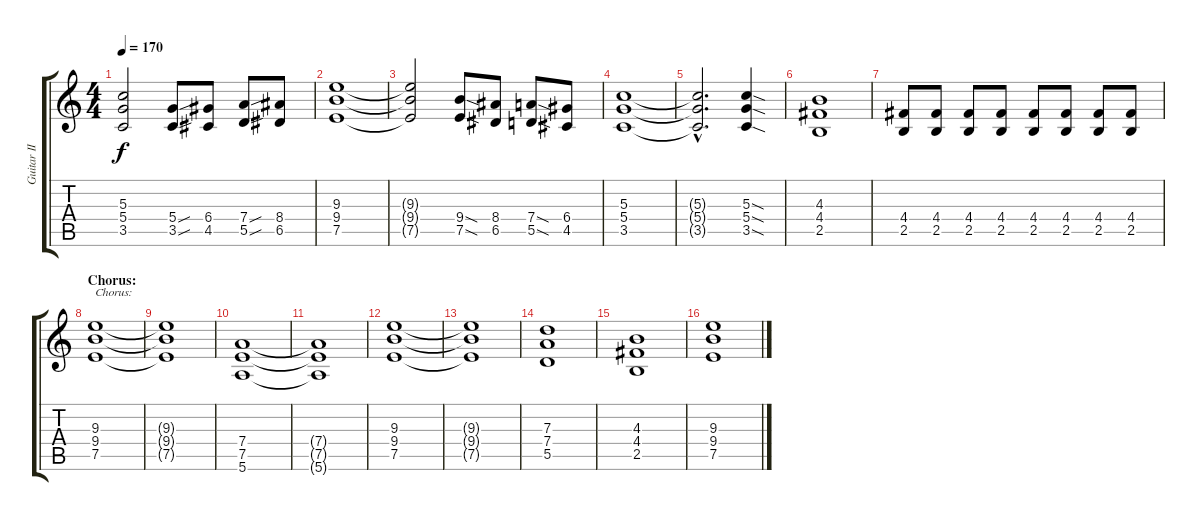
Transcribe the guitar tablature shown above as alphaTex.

\track ("Guitar II" "Guitar II") {instrument distortionguitar}
\staff {score tabs}
\tuning (E4 B3 G3 D3 A2 E2) {hide}
\ts (4 4)
\tempo 170
\clef g2
\ks c
(5.3{t} 5.4{t} 3.5{t}).2{dy f} (5.4{sou} 3.5{sou}).8 (6.4 4.5).8 (7.4{sou} 5.5{sou}).8 (8.4 6.5).8 |
(9.3 9.4 7.5).1 |
(9.3{t} 9.4{t} 7.5{t}).2 (9.4{sod} 7.5{sod}).8 (8.4 6.5).8 (7.4{sod} 5.5{sod}).8 (6.4 4.5).8 |
(5.3 5.4 3.5).1 |
(5.3{hac t} 5.4{hac t} 3.5{hac t}).2{d} (5.3{sod} 5.4{sod} 3.5{sod}).4 |
(4.3 4.4 2.5).1 |
(4.4 2.5).8 (4.4 2.5).8 (4.4 2.5).8 (4.4 2.5).8 (4.4 2.5).8 (4.4 2.5).8 (4.4 2.5).8 (4.4 2.5).8 |
\section ("" "Chorus:")
(9.3 9.4 7.5).1{txt "Chorus:"} |
(9.3{t} 9.4{t} 7.5{t}).1 |
(7.4 7.5 5.6).1 |
(7.4{t} 7.5{t} 5.6{t}).1 |
(9.3 9.4 7.5).1 |
(9.3{t} 9.4{t} 7.5{t}).1 |
(7.3 7.4 5.5).1 |
(4.3 4.4 2.5).1 |
(9.3 9.4 7.5).1
